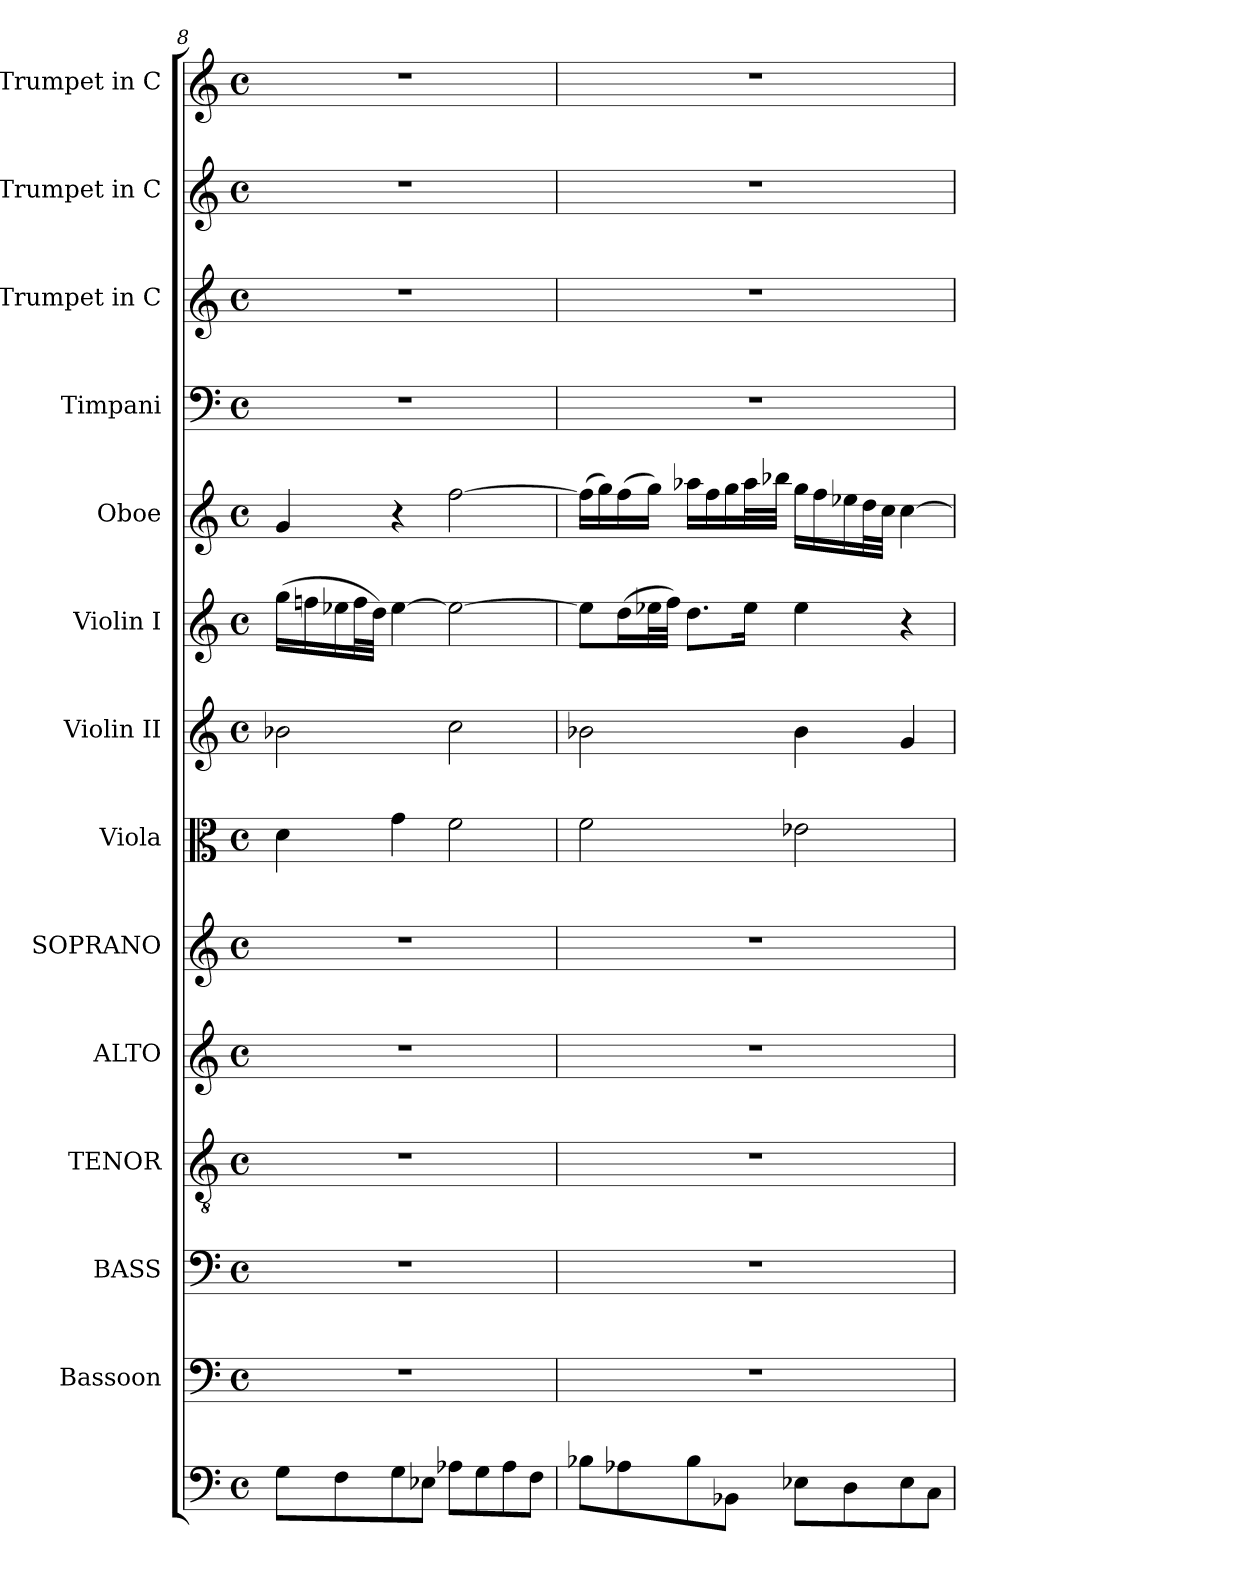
**kern	**kern	**kern	**kern	**kern	**kern	**kern	**kern	**kern	**kern	**kern	**kern	**kern	**kern
*part14	*part13	*part12	*part11	*part10	*part9	*part8	*part7	*part6	*part5	*part4	*part3	*part2	*part1
*staff14	*staff13	*staff12	*staff11	*staff10	*staff9	*staff8	*staff7	*staff6	*staff5	*staff4	*staff3	*staff2	*staff1
*	*I"Bassoon	*I"BASS	*I"TENOR	*I"ALTO	*I"SOPRANO	*I"Viola	*I"Violin II	*I"Violin I	*I"Oboe	*I"Timpani	*I"Trumpet in C	*I"Trumpet in C	*I"Trumpet in C
*	*	*	*	*I'Alto	*I'Soprano	*I'Viola	*I'Violin II	*I'Violin I	*I'Oboe	*I'Timp.	*	*	*
!!LO:LB:g=z
*clefF4	*clefF4	*clefF4	*clefGv2	*clefG2	*clefG2	*clefC3	*clefG2	*clefG2	*clefG2	*clefF4	*clefG2	*clefG2	*clefG2
*	*	*	*ITrd7c12	*	*	*	*	*	*	*	*	*	*
*k[]	*k[]	*k[]	*k[]	*k[]	*k[]	*k[]	*k[]	*k[]	*k[]	*k[]	*k[]	*k[]	*k[]
*C:	*C:	*C:	*C:	*C:	*C:	*C:	*C:	*C:	*C:	*C:	*C:	*C:	*C:
*M4/4	*M4/4	*M4/4	*M4/4	*M4/4	*M4/4	*M4/4	*M4/4	*M4/4	*M4/4	*M4/4	*M4/4	*M4/4	*M4/4
*met(c)	*met(c)	*met(c)	*met(c)	*met(c)	*met(c)	*met(c)	*met(c)	*met(c)	*met(c)	*met(c)	*met(c)	*met(c)	*met(c)
=8	=8	=8	=8	=8	=8	=8	=8	=8	=8	=8	=8	=8	=8
8Gi\L	1r	1r	1r	1r	1r	4di\	2b-i\	(16ggi\LL	4gi/	1r	1r	1r	1r
.	.	.	.	.	.	.	.	16ffni\	.	.	.	.	.
8Fi\	.	.	.	.	.	.	.	16ee-i\	.	.	.	.	.
.	.	.	.	.	.	.	.	32ffi\L	.	.	.	.	.
.	.	.	.	.	.	.	.	32ddi\JJJ)	.	.	.	.	.
8Gi\	.	.	.	.	.	4gi\	.	[4ee-i\	4r	.	.	.	.
8E-i\J	.	.	.	.	.	.	.	.	.	.	.	.	.
8A-Xi\L	.	.	.	.	.	2fi\	2cci\	2ee-i\_	[2ffi\	.	.	.	.
8Gi\	.	.	.	.	.	.	.	.	.	.	.	.	.
8A-i\	.	.	.	.	.	.	.	.	.	.	.	.	.
8Fi\J	.	.	.	.	.	.	.	.	.	.	.	.	.
=9	=9	=9	=9	=9	=9	=9	=9	=9	=9	=9	=9	=9	=9
8B-i\L	1r	1r	1r	1r	1r	2fi\	2b-i\	8ee-i\L]	(16ffi\LL]	1r	1r	1r	1r
.	.	.	.	.	.	.	.	.	16ggi\)	.	.	.	.
8A-Xi\	.	.	.	.	.	.	.	(16ddi\L	(16ffi\	.	.	.	.
.	.	.	.	.	.	.	.	32ee-i\L	16ggi\JJ)	.	.	.	.
.	.	.	.	.	.	.	.	32ffi\JJJ)	.	.	.	.	.
8B-i\	.	.	.	.	.	.	.	8.ddi\L	16aa-Xi\LL	.	.	.	.
.	.	.	.	.	.	.	.	.	16ffi\	.	.	.	.
8BB-i\J	.	.	.	.	.	.	.	.	16ggi\	.	.	.	.
.	.	.	.	.	.	.	.	16ee-i\Jk	32aa-i\L	.	.	.	.
.	.	.	.	.	.	.	.	.	32bb-i\JJJ	.	.	.	.
8E-i\L	.	.	.	.	.	2e-i\	4b-i\	4ee-i\	16ggi\LL	.	.	.	.
.	.	.	.	.	.	.	.	.	16ffi\	.	.	.	.
8Di\	.	.	.	.	.	.	.	.	16ee-i\	.	.	.	.
.	.	.	.	.	.	.	.	.	32ddi\L	.	.	.	.
.	.	.	.	.	.	.	.	.	32cci\JJJ	.	.	.	.
8E-i\	.	.	.	.	.	.	4gi/	4r	[4cci\	.	.	.	.
8Ci\J	.	.	.	.	.	.	.	.	.	.	.	.	.
=	=	=	=	=	=	=	=	=	=	=	=	=	=
*-	*-	*-	*-	*-	*-	*-	*-	*-	*-	*-	*-	*-	*-
